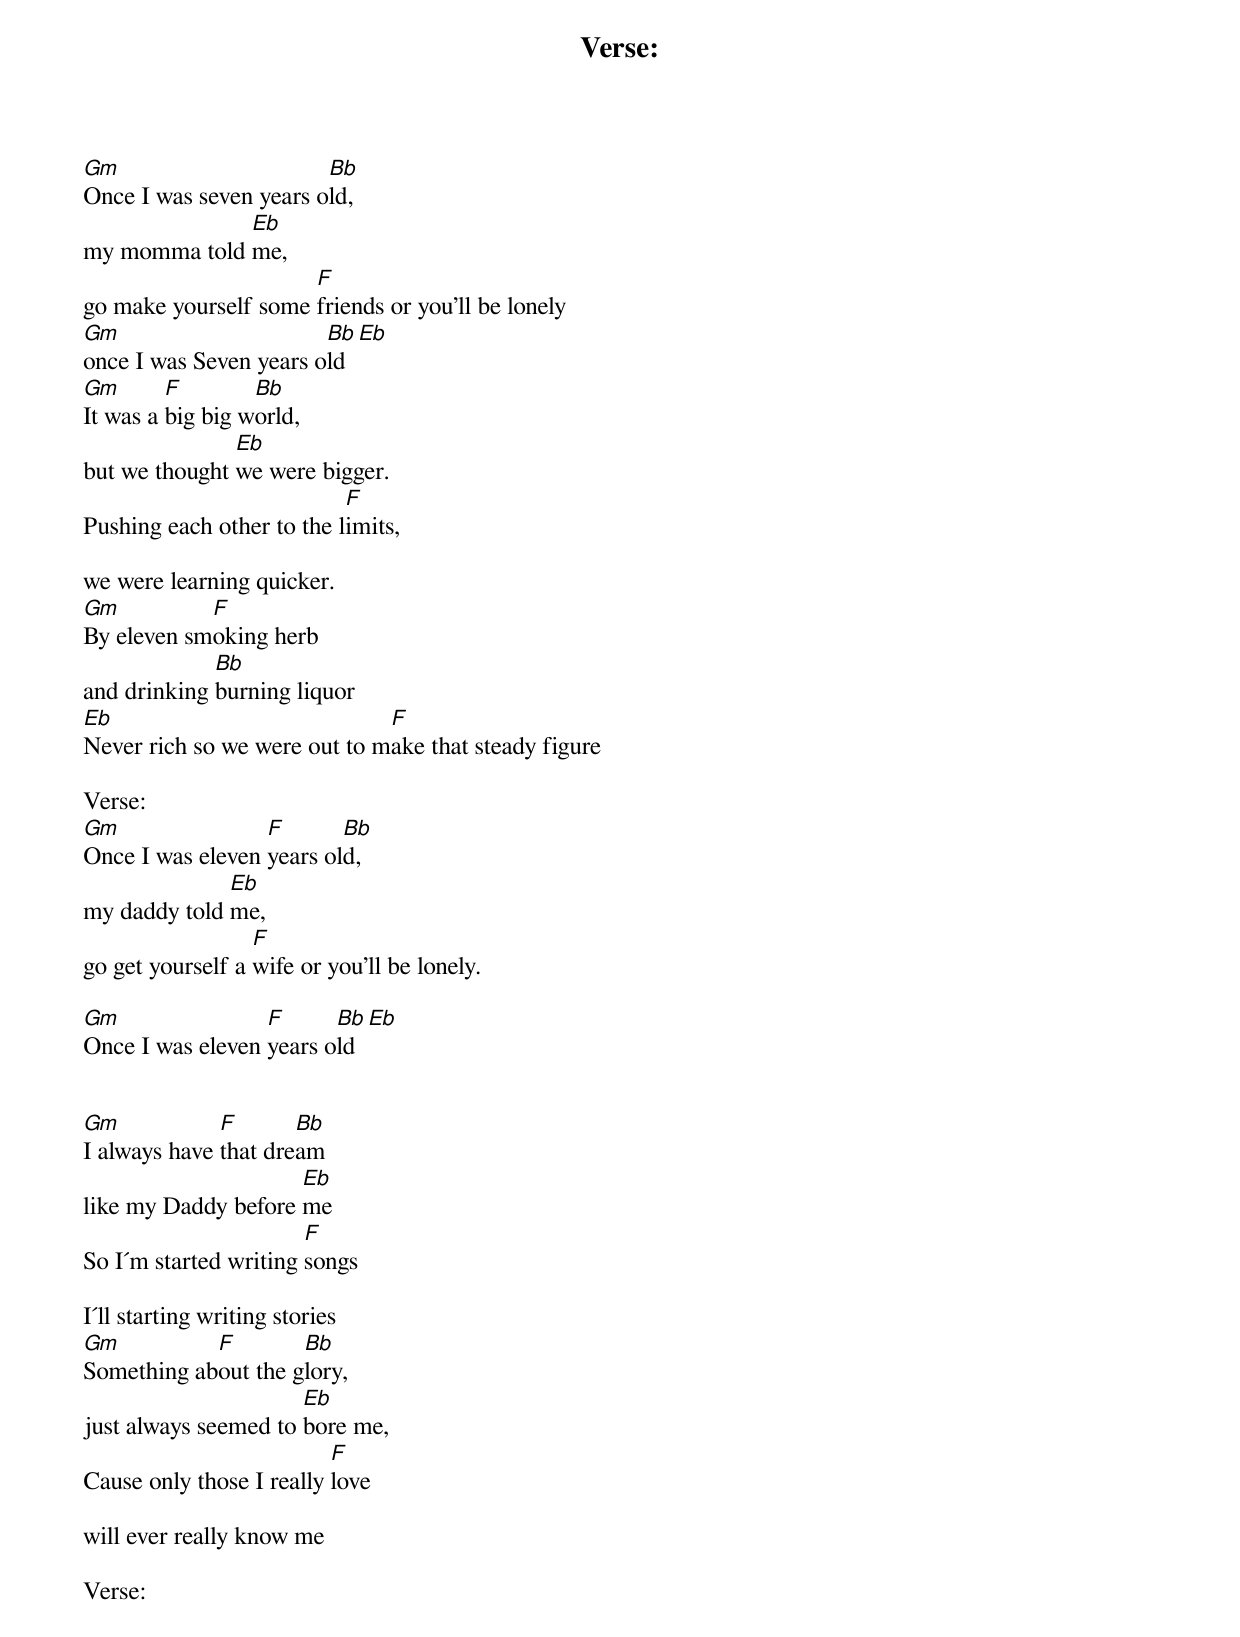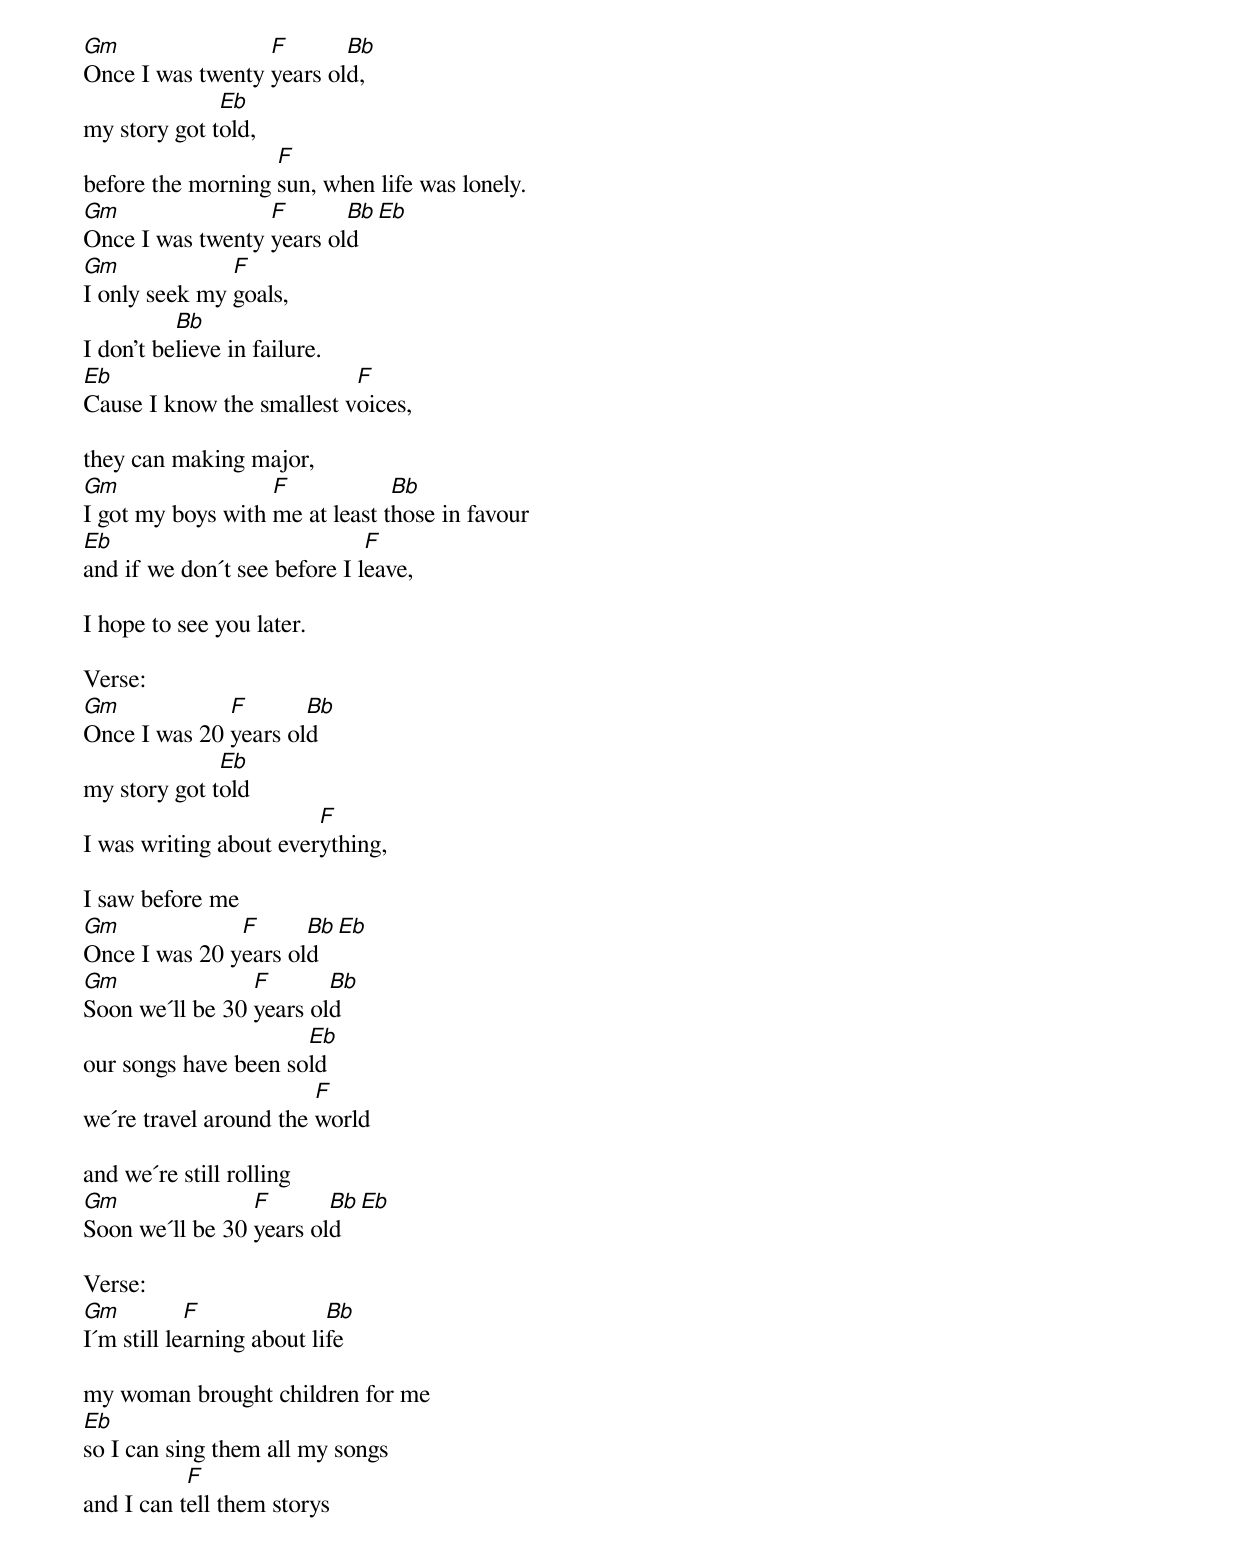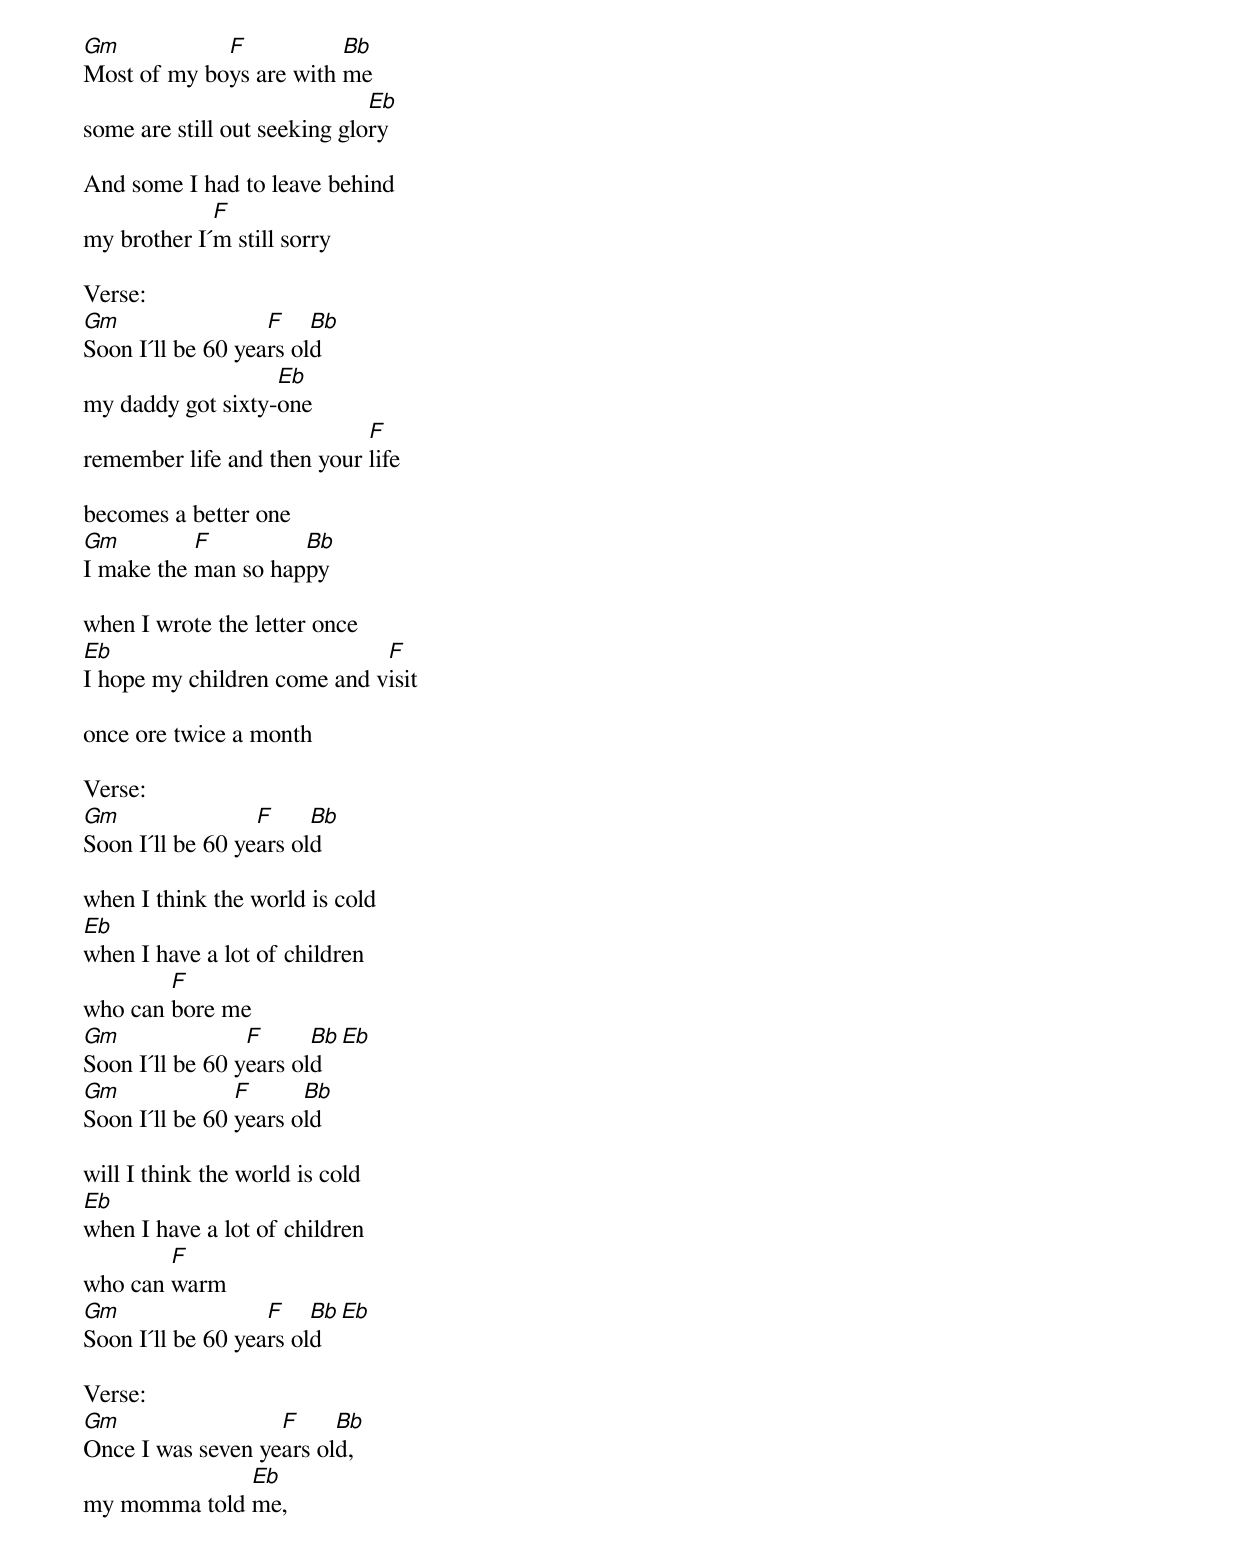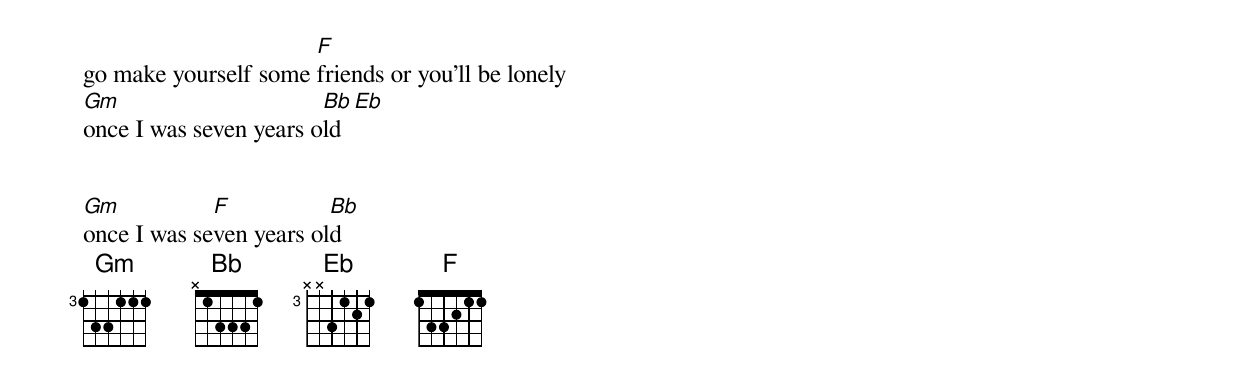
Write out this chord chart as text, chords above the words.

Verse:
Gm                      Bb
Once I was seven years old,
              Eb
my momma told me,
                      F
go make yourself some friends or you'll be lonely
Gm                      Bb           Eb
once I was Seven years old
Gm       F        Bb
It was a big big world,
               Eb
but we thought we were bigger.
                           F
Pushing each other to the limits,

we were learning quicker.
Gm          F
By eleven smoking herb
             Bb
and drinking burning liquor
Eb                            F
Never rich so we were out to make that steady figure

Verse:
Gm                F       Bb
Once I was eleven years old,
              Eb
my daddy told me,
                  F
go get yourself a wife or you'll be lonely.

Gm                F      Bb          Eb
Once I was eleven years old


Gm            F       Bb
I always have that dream
                     Eb
like my Daddy before me
                       F
So I´m started writing songs

I´ll starting writing stories
Gm          F        Bb
Something about the glory,
                      Eb
just always seemed to bore me,
                          F
Cause only those I really love

will ever really know me

Verse:
Gm                F       Bb
Once I was twenty years old,
              Eb
my story got told,
                   F
before the morning sun, when life was lonely.
Gm                F       Bb          Eb
Once I was twenty years old
Gm             F
I only seek my goals,
          Bb
I don't believe in failure.
Eb                         F
Cause I know the smallest voices,

they can making major,
Gm                 F            Bb
I got my boys with me at least those in favour
Eb                            F
and if we don´t see before I leave,

I hope to see you later.

Verse:
Gm            F       Bb
Once I was 20 years old
              Eb
my story got told
                        F
I was writing about everything,

I saw before me
Gm             F      Bb          Eb
Once I was 20 years old
Gm               F       Bb
Soon we´ll be 30 years old
                      Eb
our songs have been sold
                        F
we´re travel around the world

and we´re still rolling
Gm               F       Bb         Eb
Soon we´ll be 30 years old

Verse:
Gm          F              Bb
I´m still learning about life

my woman brought children for me
Eb
so I can sing them all my songs
           F
and I can tell them storys
Gm           F           Bb
Most of my boys are with me
                              Eb
some are still out seeking glory

And some I had to leave behind
             F
my brother I´m still sorry

Verse:
Gm                 F    Bb
Soon I´ll be 60 years old
                   Eb
my daddy got sixty-one
                            F
remember life and then your life

becomes a better one
Gm         F         Bb
I make the man so happy

when I wrote the letter once
Eb                           F
I hope my children come and visit

once ore twice a month

Verse:
Gm                F     Bb
Soon I´ll be 60 years old

when I think the world is cold
Eb
when I have a lot of children
        F
who can bore me
Gm               F      Bb       Eb
Soon I´ll be 60 years old
Gm              F      Bb
Soon I´ll be 60 years old

will I think the world is cold
Eb
when I have a lot of children
        F
who can warm
Gm                 F    Bb       Eb
Soon I´ll be 60 years old

Verse:
Gm                 F     Bb
Once I was seven years old,
              Eb
my momma told me,
                      F
go make yourself some friends or you'll be lonely
Gm                      Bb           Eb
once I was seven years old


Gm           F           Bb
once I was seven years old
